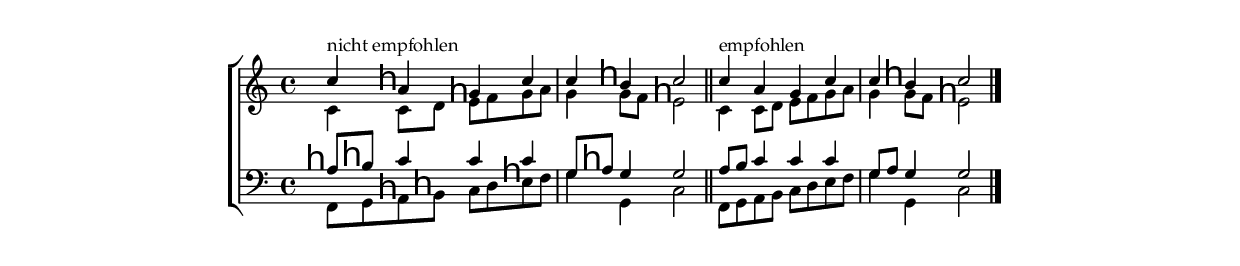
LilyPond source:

\version "2.24.1"
\include "tuning.ily"
\include "layout.ily"

%% Content 1
XS = \relative c'' { c4^"nicht empfohlen"   aM    g    c    c     bM   c2 }
XA = \relative c'  { c4                     c8 d  eM f g aM g4    g8 f eM2 }
XT = \relative c'  { aM8                    bM c4 c    c    g8 aM g4   g2 }
XB = \relative c,  { f8 g                   aM bM c d  eM f g4    g,   c2 }

%% Content 1
YS = \relative c'' { c4^"empfohlen"   a     g   c    c    bM   c2 }
YA = \relative c'  { c4               c8 d  e f g a  g4   g8 f eM2 }
YT = \relative c'  { a8 b             c4    c   c    g8 a g4   g2 }
YB = \relative c,  { f8 g             a b c d e f    g4   g,   c2 }


%% MIDI 1
\book {
  \bookOutputSuffix "1"
  \score {
    <<
      \new Staff \with {midiInstrument = #"oboe"} << \XS >>
      \new Staff \with {midiInstrument = #"oboe"} << \XA >>
      \new Staff \with {midiInstrument = #"oboe"} << \XT >>
      \new Staff \with {midiInstrument = #"oboe"} << \XB >>
    >>
    \midi { \tempo 4 = 100 }
  }
}

%% MIDI 2
\book {
  \bookOutputSuffix "2"
  \score {
    <<
      \new Staff \with {midiInstrument = #"oboe"} << \YS >>
      \new Staff \with {midiInstrument = #"oboe"} << \YA >>
      \new Staff \with {midiInstrument = #"oboe"} << \YT >>
      \new Staff \with {midiInstrument = #"oboe"} << \YB >>
    >>
    \midi { \tempo 4 = 100 }
  }
}

%% Control the PDF output.
%% PDF (the just one, with HE accidentals)
\score {
  \new ChoirStaff
  <<
    \new Staff << {
      << \XS \\ \XA >> \bar "||"
      << \YS \\ \YA >> \bar "|." } >>
    \new Staff << \clef "bass" {
      << \XT \\ \XB >> \bar "||"
      << \YT \\ \YB >> \bar "|."} >>
  >>
  \layout{}
}
